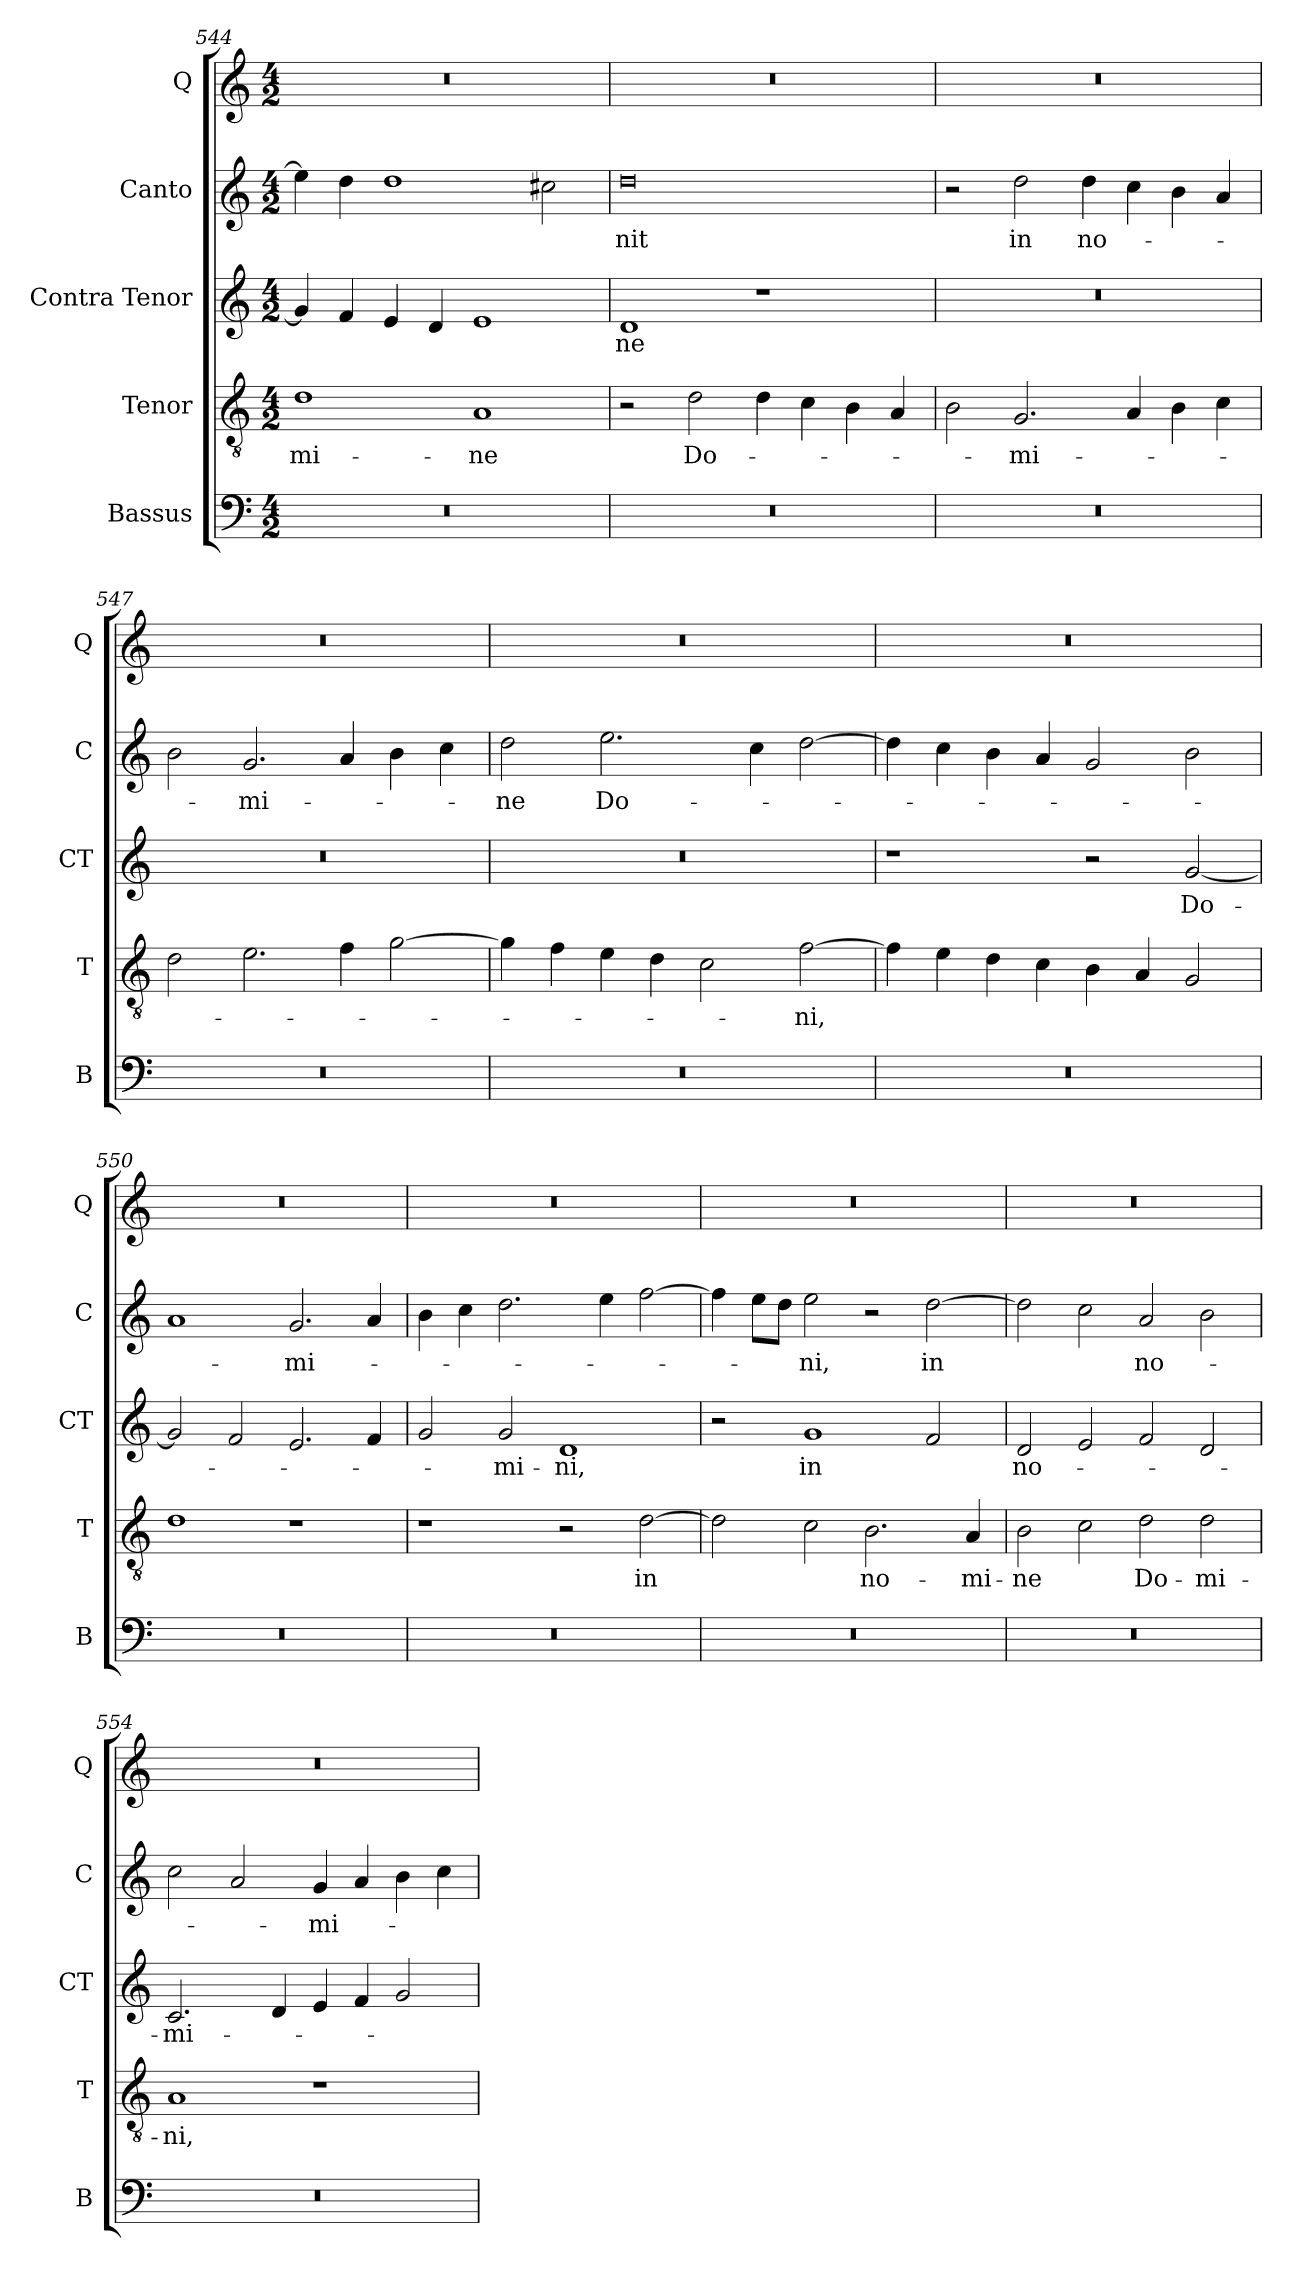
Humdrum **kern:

**kern	**kern	**text	**kern	**text	**kern	**text	**kern
*part5	*part4	*part4	*part3	*part3	*part2	*part2	*part1
*staff5	*staff4	*staff4	*staff3	*staff3	*staff2	*staff2	*staff1
*I"Bassus	*I"Tenor	*	*I"Contra Tenor	*	*I"Canto	*	*I"Q
*I'B	*I'T	*	*I'CT	*	*I'C	*	*I'Q
*clefF4	*clefGv2	*	*clefG2	*	*clefG2	*	*clefG2
*k[]	*k[]	*	*k[]	*	*k[]	*	*k[]
*C:	*C:	*	*C:	*	*C:	*	*C:
*M4/2	*M4/2	*	*M4/2	*	*M4/2	*	*M4/2
=544	=544	=544	=544	=544	=544	=544	=544
!	!	!LO:LY:b	!	!	!	!	!
0r	1d	-mi-	4g/]	.	4ee\]	.	0r
.	.	.	4f/	.	4dd\	.	.
.	.	.	4e/	.	1dd	.	.
.	.	.	4d/	.	.	.	.
!	!	!LO:LY:b	!	!	!	!	!
.	1A	-ne	1e	.	.	.	.
.	.	.	.	.	2cc#X\	.	.
!!LO:PB:g=z
=545	=545	=545	=545	=545	=545	=545	=545
!	!	!	!	!LO:LY:b	!	!	!
!	!	!	!	!	!	!LO:LY:b	!
0r	2r	.	1d	-ne	0dd	-nit	0r
!	!	!LO:LY:b	!	!	!	!	!
.	2d\	Do-	.	.	.	.	.
.	4d\	.	1r	.	.	.	.
.	4c\	.	.	.	.	.	.
.	4B\	.	.	.	.	.	.
.	4A/	.	.	.	.	.	.
=546	=546	=546	=546	=546	=546	=546	=546
0r	2B\	.	0r	.	2r	.	0r
!	!	!LO:LY:b	!	!	!	!	!
!	!	!	!	!	!	!LO:LY:b	!
.	2.G/	-mi-	.	.	2dd\	in	.
!	!	!	!	!	!	!LO:LY:b	!
.	.	.	.	.	4dd\	no-	.
.	4A/	.	.	.	4cc\	.	.
.	4B\	.	.	.	4b\	.	.
.	4c\	.	.	.	4a/	.	.
=547	=547	=547	=547	=547	=547	=547	=547
0r	2d\	.	0r	.	2b\	.	0r
!	!	!	!	!	!	!LO:LY:b	!
.	2.e\	.	.	.	2.g/	-mi-	.
.	4f\	.	.	.	4a/	.	.
.	[2g\	.	.	.	4b\	.	.
.	.	.	.	.	4cc\	.	.
=548	=548	=548	=548	=548	=548	=548	=548
!	!	!	!	!	!	!LO:LY:b	!
0r	4g\]	.	0r	.	2dd\	-ne	0r
.	4f\	.	.	.	.	.	.
!	!	!	!	!	!	!LO:LY:b	!
.	4e\	.	.	.	2.ee\	Do-	.
.	4d\	.	.	.	.	.	.
.	2c\	.	.	.	.	.	.
.	.	.	.	.	4cc\	.	.
!	!	!LO:LY:b	!	!	!	!	!
.	[2f\	-ni,	.	.	[2dd\	.	.
=549	=549	=549	=549	=549	=549	=549	=549
0r	4f\]	.	1r	.	4dd\]	.	0r
.	4e\	.	.	.	4cc\	.	.
.	4d\	.	.	.	4b\	.	.
.	4c\	.	.	.	4a/	.	.
.	4B\	.	2r	.	2g/	.	.
.	4A/	.	.	.	.	.	.
!	!	!	!	!LO:LY:b	!	!	!
.	2G/	.	[2g/	Do-	2b\	.	.
!!LO:LB:g=z
=550	=550	=550	=550	=550	=550	=550	=550
0r	1d	.	2g/]	.	1a	.	0r
.	.	.	2f/	.	.	.	.
!	!	!	!	!	!	!LO:LY:b	!
.	1r	.	2.e/	.	2.g/	-mi-	.
.	.	.	4f/	.	4a/	.	.
=551	=551	=551	=551	=551	=551	=551	=551
0r	1r	.	2g/	.	4b\	.	0r
.	.	.	.	.	4cc\	.	.
!	!	!	!	!LO:LY:b	!	!	!
.	.	.	2g/	-mi-	2.dd\	.	.
!	!	!	!	!LO:LY:b	!	!	!
.	2r	.	1d	-ni,	.	.	.
.	.	.	.	.	4ee\	.	.
!	!	!LO:LY:b	!	!	!	!	!
.	[2d\	in	.	.	[2ff\	.	.
=552	=552	=552	=552	=552	=552	=552	=552
0r	2d\]	.	2r	.	4ff\]	.	0r
.	.	.	.	.	8ee\L	.	.
.	.	.	.	.	8dd\J	.	.
!	!	!	!	!LO:LY:b	!	!	!
!	!	!	!	!	!	!LO:LY:b	!
.	2c\	.	1g	in	2ee\	-ni,	.
!	!	!LO:LY:b	!	!	!	!	!
.	2.B\	no-	.	.	2r	.	.
!	!	!	!	!	!	!LO:LY:b	!
.	.	.	2f/	.	[2dd\	in	.
!	!	!LO:LY:b	!	!	!	!	!
.	4A/	-mi-	.	.	.	.	.
=553	=553	=553	=553	=553	=553	=553	=553
!	!	!LO:LY:b	!	!	!	!	!
!	!	!	!	!LO:LY:b	!	!	!
0r	2B\	-ne	2d/	no-	2dd\]	.	0r
.	2c\	.	2e/	.	2cc\	.	.
!	!	!LO:LY:b	!	!	!	!	!
!	!	!	!	!	!	!LO:LY:b	!
.	2d\	Do-	2f/	.	2a/	no-	.
!	!	!LO:LY:b	!	!	!	!	!
.	2d\	-mi-	2d/	.	2b\	.	.
=554	=554	=554	=554	=554	=554	=554	=554
!	!	!LO:LY:b	!	!	!	!	!
!	!	!	!	!LO:LY:b	!	!	!
0r	1A	-ni,	2.c/	-mi-	2cc\	.	0r
.	.	.	.	.	2a/	.	.
.	.	.	4d/	.	.	.	.
!	!	!	!	!	!	!LO:LY:b	!
.	1r	.	4e/	.	4g/	-mi-	.
.	.	.	4f/	.	4a/	.	.
.	.	.	2g/	.	4b\	.	.
.	.	.	.	.	4cc\	.	.
=	=	=	=	=	=	=	=
*-	*-	*-	*-	*-	*-	*-	*-
